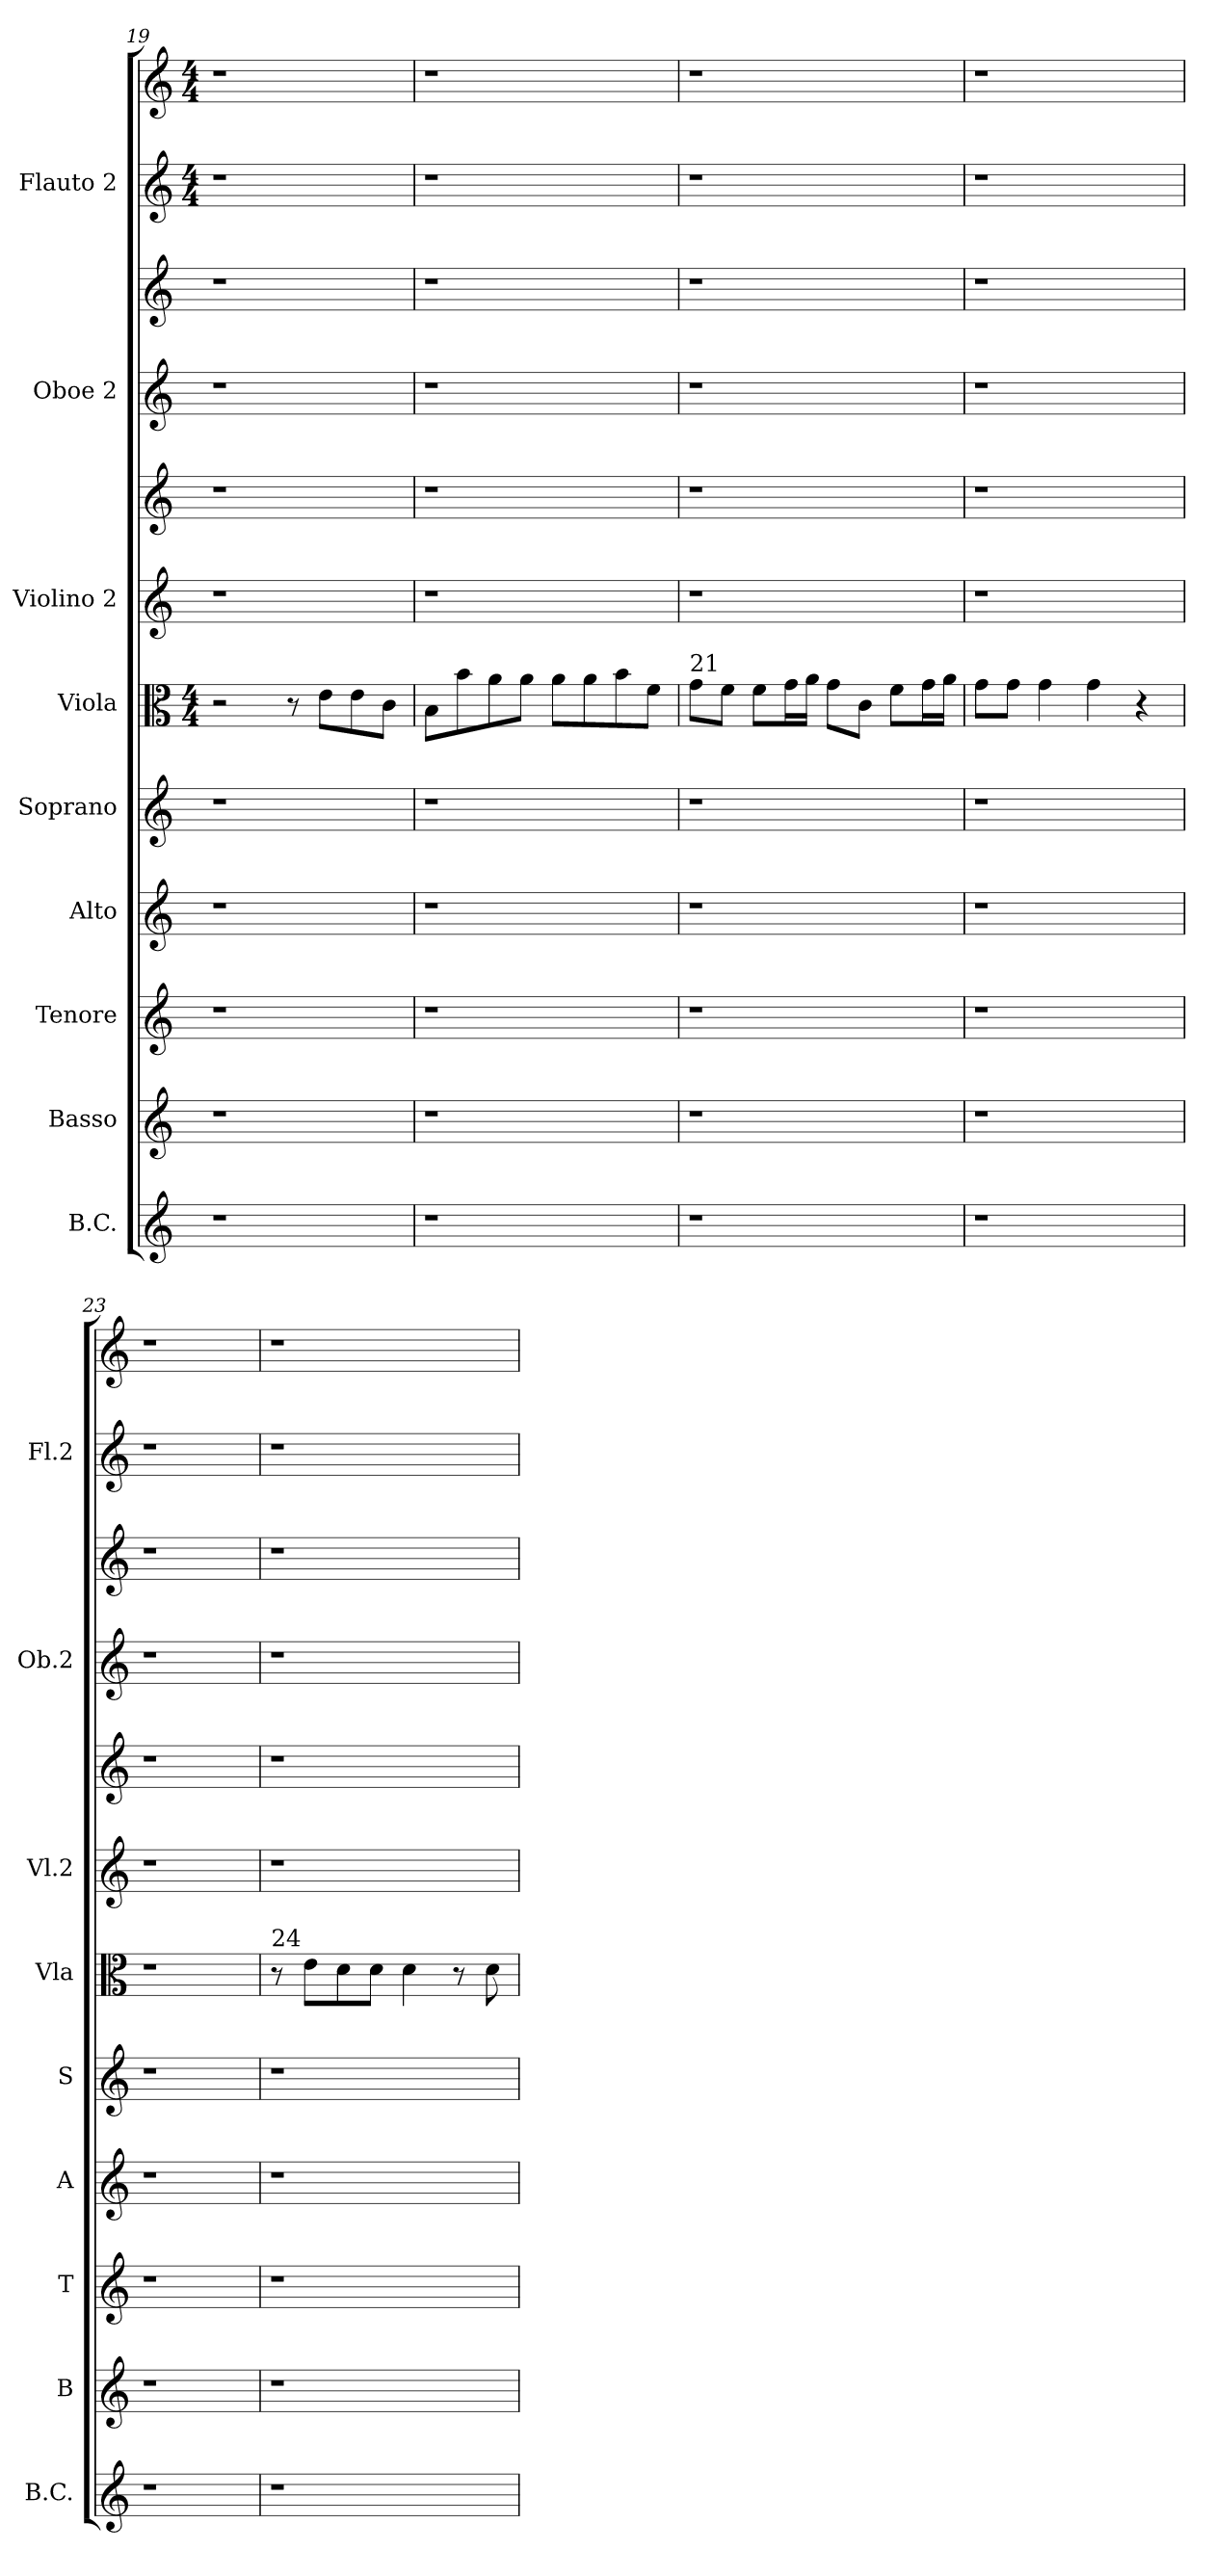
**kern	**kern	**kern	**kern	**kern	**kern	**kern	**kern	**kern	**kern	**kern	**kern
*part9	*part8	*part7	*part6	*part5	*part4	*part3	*part3	*part2	*part2	*part1	*part1
*staff12	*staff11	*staff10	*staff9	*staff8	*staff7	*staff6	*staff5	*staff4	*staff3	*staff2	*staff1
*I"B.C.	*I"Basso	*I"Tenore	*I"Alto	*I"Soprano	*I"Viola	*I"Violino 2	*	*I"Oboe 2	*	*I"Flauto 2	*
*I'B.C.	*I'B	*I'T	*I'A	*I'S	*I'Vla	*I'Vl.2	*	*I'Ob.2	*	*I'Fl.2	*
*clefG2	*clefG2	*clefG2	*clefG2	*clefG2	*clefC3	*clefG2	*clefG2	*clefG2	*clefG2	*clefG2	*clefG2
*k[]	*k[]	*k[]	*k[]	*k[]	*k[]	*k[]	*k[]	*k[]	*k[]	*k[]	*k[]
*	*	*	*	*	*M4/4	*	*	*	*	*M4/4	*M4/4
=19	=19	=19	=19	=19	=19	=19	=19	=19	=19	=19	=19
1r	1r	1r	1r	1r	2r	1r	1r	1r	1r	1r	1r
.	.	.	.	.	8r	.	.	.	.	.	.
.	.	.	.	.	8e\L	.	.	.	.	.	.
.	.	.	.	.	8e\	.	.	.	.	.	.
.	.	.	.	.	8c\J	.	.	.	.	.	.
=20	=20	=20	=20	=20	=20	=20	=20	=20	=20	=20	=20
1r	1r	1r	1r	1r	8B\L	1r	1r	1r	1r	1r	1r
.	.	.	.	.	8b\	.	.	.	.	.	.
.	.	.	.	.	8a\	.	.	.	.	.	.
.	.	.	.	.	8a\J	.	.	.	.	.	.
.	.	.	.	.	8a\L	.	.	.	.	.	.
.	.	.	.	.	8a\	.	.	.	.	.	.
.	.	.	.	.	8b\	.	.	.	.	.	.
.	.	.	.	.	8f\J	.	.	.	.	.	.
!!LO:PB:g=z
=21	=21	=21	=21	=21	=21	=21	=21	=21	=21	=21	=21
!	!	!	!	!	!LO:TX:a:t=21	!	!	!	!	!	!
1r	1r	1r	1r	1r	8g\L	1r	1r	1r	1r	1r	1r
.	.	.	.	.	8f\J	.	.	.	.	.	.
.	.	.	.	.	8f\L	.	.	.	.	.	.
.	.	.	.	.	16g\L	.	.	.	.	.	.
.	.	.	.	.	16a\JJ	.	.	.	.	.	.
.	.	.	.	.	8g\L	.	.	.	.	.	.
.	.	.	.	.	8c\J	.	.	.	.	.	.
.	.	.	.	.	8f\L	.	.	.	.	.	.
.	.	.	.	.	16g\L	.	.	.	.	.	.
.	.	.	.	.	16a\JJ	.	.	.	.	.	.
=22	=22	=22	=22	=22	=22	=22	=22	=22	=22	=22	=22
1r	1r	1r	1r	1r	8g\L	1r	1r	1r	1r	1r	1r
.	.	.	.	.	8g\J	.	.	.	.	.	.
.	.	.	.	.	4g\	.	.	.	.	.	.
.	.	.	.	.	4g\	.	.	.	.	.	.
.	.	.	.	.	4r	.	.	.	.	.	.
=23	=23	=23	=23	=23	=23	=23	=23	=23	=23	=23	=23
1r	1r	1r	1r	1r	1r	1r	1r	1r	1r	1r	1r
!!LO:PB:g=z
=24	=24	=24	=24	=24	=24	=24	=24	=24	=24	=24	=24
!	!	!	!	!	!LO:TX:a:t=24	!	!	!	!	!	!
1r	1r	1r	1r	1r	8r	1r	1r	1r	1r	1r	1r
.	.	.	.	.	8e\L	.	.	.	.	.	.
.	.	.	.	.	8d\	.	.	.	.	.	.
.	.	.	.	.	8d\J	.	.	.	.	.	.
.	.	.	.	.	4d\	.	.	.	.	.	.
.	.	.	.	.	8r	.	.	.	.	.	.
.	.	.	.	.	8d\	.	.	.	.	.	.
=	=	=	=	=	=	=	=	=	=	=	=
*-	*-	*-	*-	*-	*-	*-	*-	*-	*-	*-	*-
